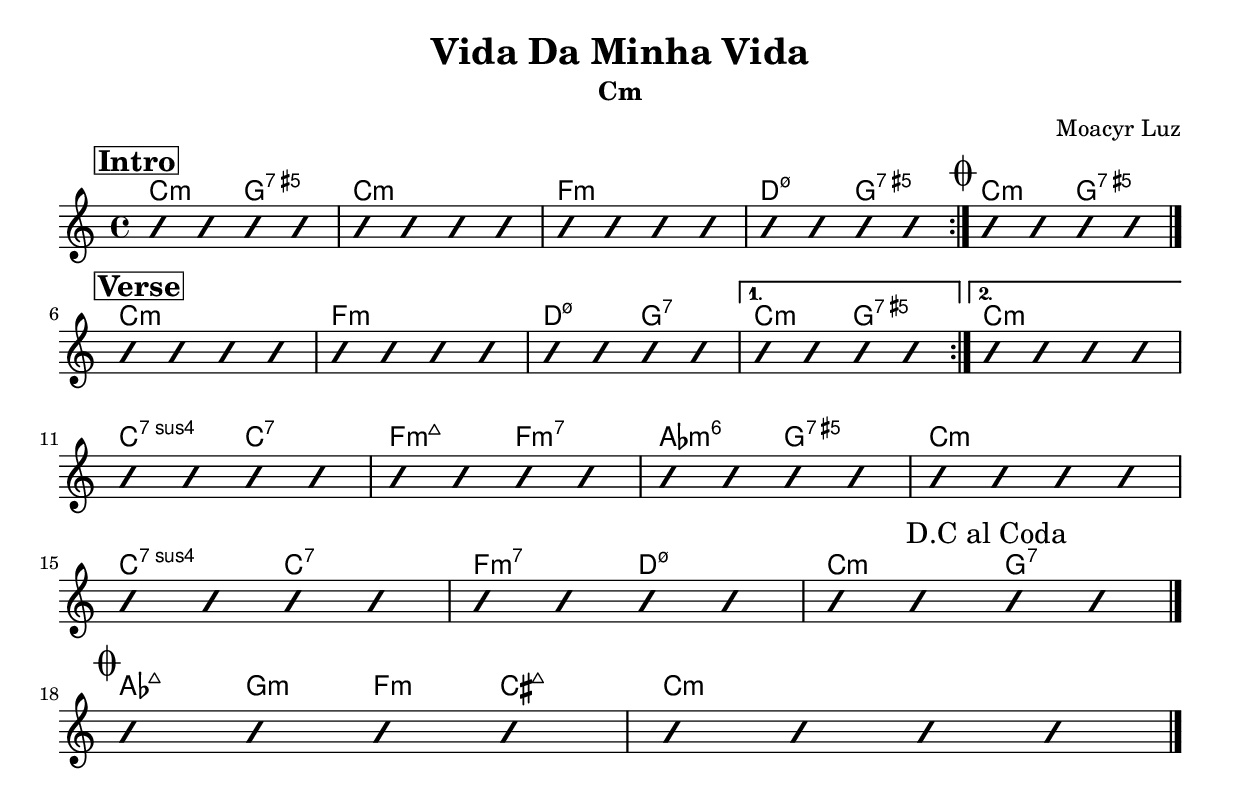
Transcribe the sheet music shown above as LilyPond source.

\version "2.18.2"
\include "common/definitions.ly"
title = "Vida Da Minha Vida"
composer = "Moacyr Luz"
tone = "Dm"

chordNames = \chordmode {
  d2:m   a2:7.5+ | d1:m            | g1:m             | e2:m7.5- a2:7.5+ |
  d2:m   a2:7.5+ |

  d1:m           | g1:m            | e2:m7.5- a2:7    | d2:m     a2:7.5+ |
                                                        d1:m             |

  d2:sus4.7 d2:7 | g2:m7+ g2:m7    | bes2:m6  a2:7.5+ | d1:m             |
  d2:sus4.7 d2:7 | g2:m7  e2:m7.5- | d2:m     a2:7    |

  bes4:7+ a4:m g4:m dis4:7+ | d1:m
}

staves = {
  <<
    \relative c'' {
      \solo
      \intro
      b4 b4 b4 b4 | b4 b4 b4 b4 | b4 b4 b4 b4 | b4 b4 b4 b4 \endRepeat \coda
      b4 b4 b4 b4 \endBar

      \break
      \verse
      \repeat volta 2 {
        b4 b4 b4 b4 | b4 b4 b4 b4 | b4 b4 b4 b4 |
      }
      \alternative {
        { b4 b4 b4 b4 | }
        { b4 b4 b4 b4 }
      }

      \break
      b4 b4 b4 b4 | b4 b4 b4 b4 | b4 b4 b4 b4 | b4 b4 b4 b4 |
      \break
      b4 b4 b4 b4 | b4 b4 b4 b4 | b4 b4 \dcAlCoda b4 b4
      \endBar

      \break
      \coda
      b4 b4 b4 b4 | b4 b4 b4 b4
      \endBar

      \endSolo
    }
  >>
}


\header {
  title = \title
  composer = \composer
  subtitle = "Cm"
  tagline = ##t
}

\score {
  <<
    \new ChordNames \transpose d c \chordNames
    \new Staff \staves
  >>
  \layout {
    indent = 0
  }
}
